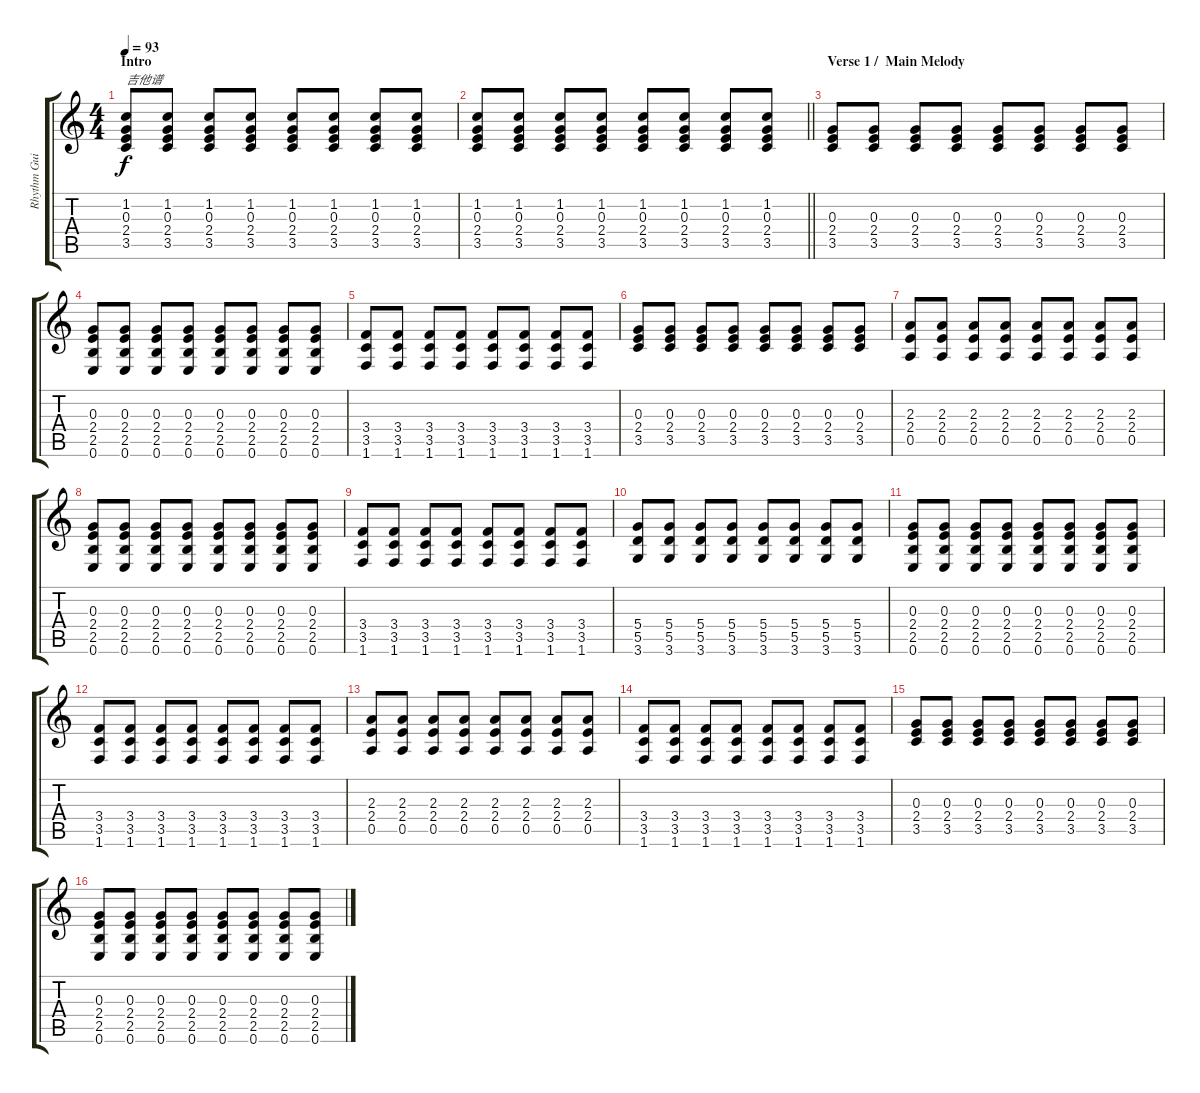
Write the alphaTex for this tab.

\track ("Rhythm Guitar" "Rhythm Gui") {instrument electricguitarjazz}
\staff {score tabs}
\tuning (E4 B3 G3 D3 A2 E2) {hide}
\ts (4 4)
\section ("" "Intro")
\tempo 93
\clef g2
\ks c
(1.2 0.3 2.4 3.5).8{txt "吉他谱" dy f volume 5 instrument electricguitarjazz} (1.2 0.3 2.4 3.5).8 (1.2 0.3 2.4 3.5).8{volume 8} (1.2 0.3 2.4 3.5).8 (1.2 0.3 2.4 3.5).8 (1.2 0.3 2.4 3.5).8{volume 11} (1.2 0.3 2.4 3.5).8 (1.2 0.3 2.4 3.5).8 |
\barLineRight lightlight
(1.2 0.3 2.4 3.5).8{volume 12} (1.2 0.3 2.4 3.5).8 (1.2 0.3 2.4 3.5).8 (1.2 0.3 2.4 3.5).8 (1.2 0.3 2.4 3.5).8 (1.2 0.3 2.4 3.5).8{volume 15} (1.2 0.3 2.4 3.5).8 (1.2 0.3 2.4 3.5).8 |
\section ("" "Verse 1 /  Main Melody")
(0.3 2.4 3.5).8{volume 11 instrument electricguitarjazz} (0.3 2.4 3.5).8 (0.3 2.4 3.5).8 (0.3 2.4 3.5).8 (0.3 2.4 3.5).8 (0.3 2.4 3.5).8 (0.3 2.4 3.5).8 (0.3 2.4 3.5).8 |
(0.3 2.4 2.5 0.6).8 (0.3 2.4 2.5 0.6).8 (0.3 2.4 2.5 0.6).8 (0.3 2.4 2.5 0.6).8 (0.3 2.4 2.5 0.6).8 (0.3 2.4 2.5 0.6).8 (0.3 2.4 2.5 0.6).8 (0.3 2.4 2.5 0.6).8 |
(3.4 3.5 1.6).8 (3.4 3.5 1.6).8 (3.4 3.5 1.6).8 (3.4 3.5 1.6).8 (3.4 3.5 1.6).8 (3.4 3.5 1.6).8 (3.4 3.5 1.6).8 (3.4 3.5 1.6).8 |
(0.3 2.4 3.5).8 (0.3 2.4 3.5).8 (0.3 2.4 3.5).8 (0.3 2.4 3.5).8 (0.3 2.4 3.5).8 (0.3 2.4 3.5).8 (0.3 2.4 3.5).8 (0.3 2.4 3.5).8 |
(2.3 2.4 0.5).8 (2.3 2.4 0.5).8 (2.3 2.4 0.5).8 (2.3 2.4 0.5).8 (2.3 2.4 0.5).8 (2.3 2.4 0.5).8 (2.3 2.4 0.5).8 (2.3 2.4 0.5).8 |
(0.3 2.4 2.5 0.6).8 (0.3 2.4 2.5 0.6).8 (0.3 2.4 2.5 0.6).8 (0.3 2.4 2.5 0.6).8 (0.3 2.4 2.5 0.6).8 (0.3 2.4 2.5 0.6).8 (0.3 2.4 2.5 0.6).8 (0.3 2.4 2.5 0.6).8 |
(3.4 3.5 1.6).8 (3.4 3.5 1.6).8 (3.4 3.5 1.6).8 (3.4 3.5 1.6).8 (3.4 3.5 1.6).8 (3.4 3.5 1.6).8 (3.4 3.5 1.6).8 (3.4 3.5 1.6).8 |
(5.4 5.5 3.6).8 (5.4 5.5 3.6).8 (5.4 5.5 3.6).8 (5.4 5.5 3.6).8 (5.4 5.5 3.6).8 (5.4 5.5 3.6).8 (5.4 5.5 3.6).8 (5.4 5.5 3.6).8 |
(0.3 2.4 2.5 0.6).8 (0.3 2.4 2.5 0.6).8 (0.3 2.4 2.5 0.6).8 (0.3 2.4 2.5 0.6).8 (0.3 2.4 2.5 0.6).8 (0.3 2.4 2.5 0.6).8 (0.3 2.4 2.5 0.6).8 (0.3 2.4 2.5 0.6).8 |
(3.4 3.5 1.6).8 (3.4 3.5 1.6).8 (3.4 3.5 1.6).8 (3.4 3.5 1.6).8 (3.4 3.5 1.6).8 (3.4 3.5 1.6).8 (3.4 3.5 1.6).8 (3.4 3.5 1.6).8 |
(2.3 2.4 0.5).8 (2.3 2.4 0.5).8 (2.3 2.4 0.5).8 (2.3 2.4 0.5).8 (2.3 2.4 0.5).8 (2.3 2.4 0.5).8 (2.3 2.4 0.5).8 (2.3 2.4 0.5).8 |
(3.4 3.5 1.6).8 (3.4 3.5 1.6).8 (3.4 3.5 1.6).8 (3.4 3.5 1.6).8 (3.4 3.5 1.6).8 (3.4 3.5 1.6).8 (3.4 3.5 1.6).8 (3.4 3.5 1.6).8 |
(0.3 2.4 3.5).8 (0.3 2.4 3.5).8 (0.3 2.4 3.5).8 (0.3 2.4 3.5).8 (0.3 2.4 3.5).8 (0.3 2.4 3.5).8 (0.3 2.4 3.5).8 (0.3 2.4 3.5).8 |
(0.3 2.4 2.5 0.6).8 (0.3 2.4 2.5 0.6).8 (0.3 2.4 2.5 0.6).8 (0.3 2.4 2.5 0.6).8 (0.3 2.4 2.5 0.6).8 (0.3 2.4 2.5 0.6).8 (0.3 2.4 2.5 0.6).8 (0.3 2.4 2.5 0.6).8
